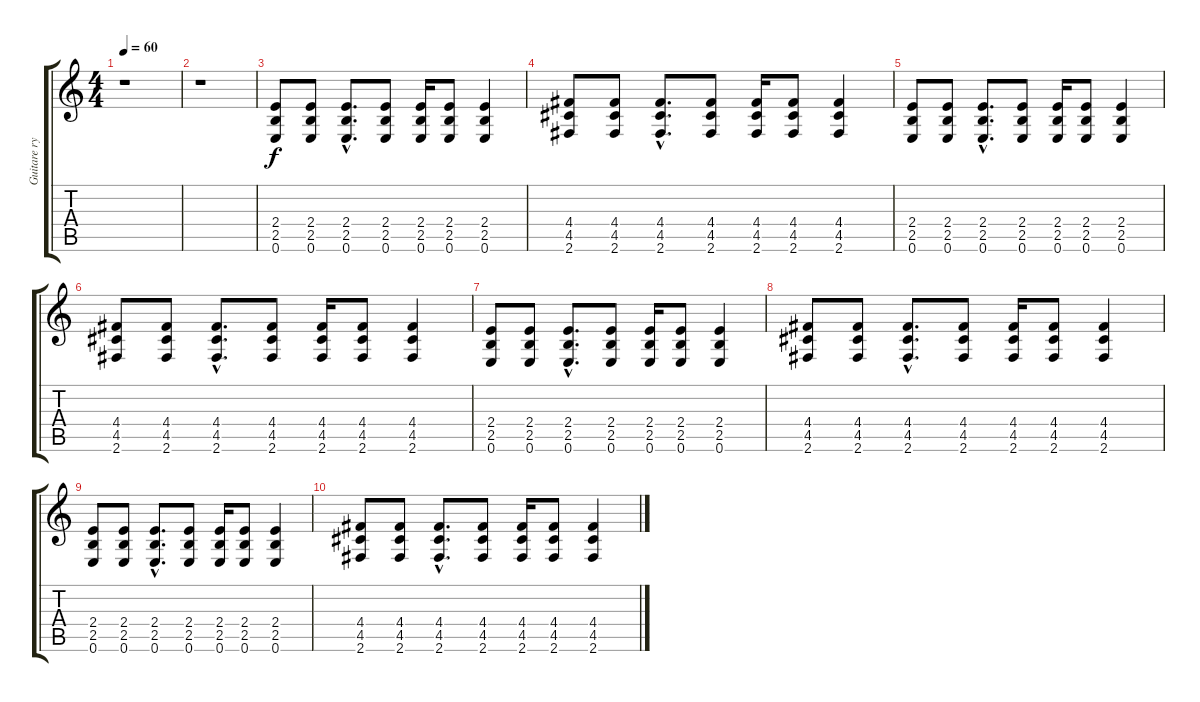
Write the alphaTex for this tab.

\track ("Guitare rythmique" "Guitare ry") {instrument acousticguitarnylon}
\staff {score tabs}
\tuning (E4 B3 G3 D3 A2 E2) {hide}
\ts (4 4)
\tempo 60
\clef g2
\ks c
r.1{dy f} |
r.1 |
(2.4 2.5 0.6).8{volume 16 instrument overdrivenguitar} (2.4 2.5 0.6).8 (2.4{hac} 2.5{hac} 0.6{hac}).8{d} (2.4 2.5 0.6).8 (2.4 2.5 0.6).16 (2.4 2.5 0.6).8 (2.4 2.5 0.6).4 |
(4.4 4.5 2.6).8 (4.4 4.5 2.6).8 (4.4{hac} 4.5{hac} 2.6{hac}).8{d} (4.4 4.5 2.6).8 (4.4 4.5 2.6).16 (4.4 4.5 2.6).8 (4.4 4.5 2.6).4 |
(2.4 2.5 0.6).8 (2.4 2.5 0.6).8 (2.4{hac} 2.5{hac} 0.6{hac}).8{d} (2.4 2.5 0.6).8 (2.4 2.5 0.6).16 (2.4 2.5 0.6).8 (2.4 2.5 0.6).4 |
(4.4 4.5 2.6).8 (4.4 4.5 2.6).8 (4.4{hac} 4.5{hac} 2.6{hac}).8{d} (4.4 4.5 2.6).8 (4.4 4.5 2.6).16 (4.4 4.5 2.6).8 (4.4 4.5 2.6).4 |
(2.4 2.5 0.6).8 (2.4 2.5 0.6).8 (2.4{hac} 2.5{hac} 0.6{hac}).8{d} (2.4 2.5 0.6).8 (2.4 2.5 0.6).16 (2.4 2.5 0.6).8 (2.4 2.5 0.6).4 |
(4.4 4.5 2.6).8 (4.4 4.5 2.6).8 (4.4{hac} 4.5{hac} 2.6{hac}).8{d} (4.4 4.5 2.6).8 (4.4 4.5 2.6).16 (4.4 4.5 2.6).8 (4.4 4.5 2.6).4 |
(2.4 2.5 0.6).8 (2.4 2.5 0.6).8 (2.4{hac} 2.5{hac} 0.6{hac}).8{d} (2.4 2.5 0.6).8 (2.4 2.5 0.6).16 (2.4 2.5 0.6).8 (2.4 2.5 0.6).4 |
(4.4 4.5 2.6).8 (4.4 4.5 2.6).8 (4.4{hac} 4.5{hac} 2.6{hac}).8{d} (4.4 4.5 2.6).8 (4.4 4.5 2.6).16 (4.4 4.5 2.6).8 (4.4 4.5 2.6).4
